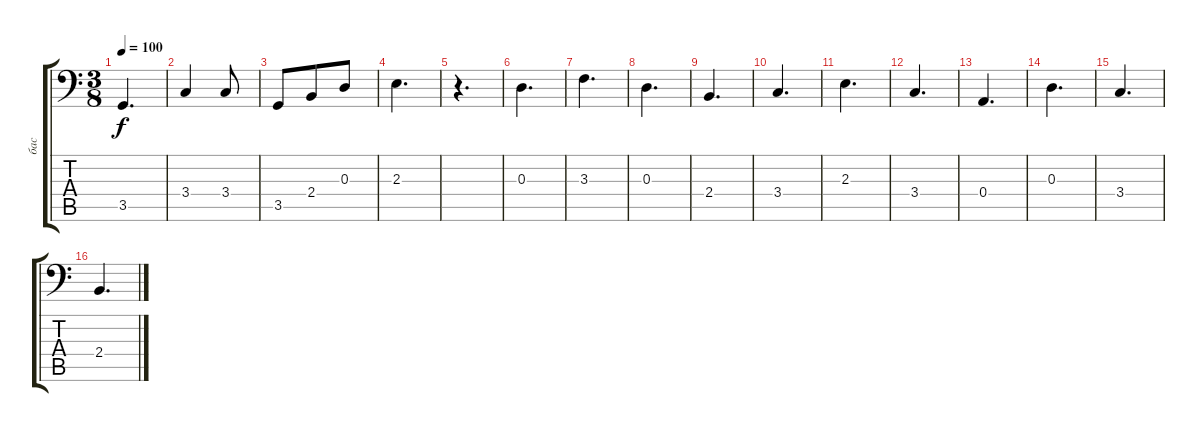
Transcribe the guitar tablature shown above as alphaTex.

\track ("бас" "бас") {instrument electricbassfinger}
\staff {score tabs}
\tuning (C3 G2 D2 A1 E1 B0) {hide}
\ts (3 8)
\tempo 100
\clef f4
\ks aminor
3.5.4{d dy f} |
3.4.4 3.4.8 |
3.5.8 2.4.8 0.3.8 |
2.3.4{d} |
r.4{d} |
0.3.4{d} |
3.3.4{d} |
0.3.4{d} |
2.4.4{d} |
3.4.4{d} |
2.3.4{d} |
3.4.4{d} |
0.4.4{d} |
0.3.4{d} |
3.4.4{d} |
2.4.4{d}
